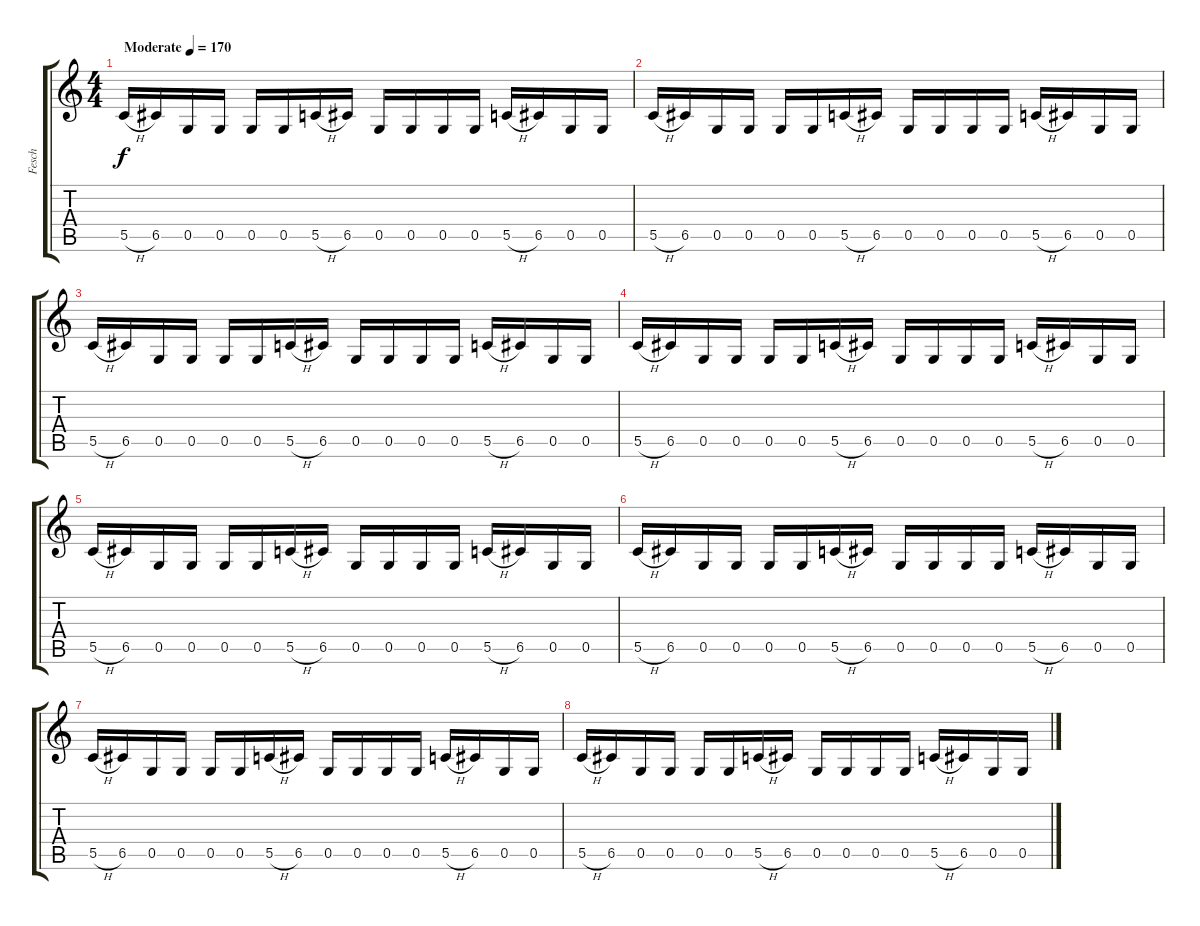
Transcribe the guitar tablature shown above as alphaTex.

\track ("Fesch" "Fesch") {instrument distortionguitar}
\staff {score tabs}
\tuning (D4 A3 F3 C3 G2 C2) {hide}
\ts (4 4)
\tempo (170 "Moderate")
\clef g2
\ks c
5.5{h}.16{dy f instrument distortionguitar} 6.5.16 0.5.16 0.5.16 0.5.16 0.5.16 5.5{h}.16 6.5.16 0.5.16 0.5.16 0.5.16 0.5.16 5.5{h}.16 6.5.16 0.5.16 0.5.16 |
5.5{h}.16 6.5.16 0.5.16 0.5.16 0.5.16 0.5.16 5.5{h}.16 6.5.16 0.5.16 0.5.16 0.5.16 0.5.16 5.5{h}.16 6.5.16 0.5.16 0.5.16 |
5.5{h}.16 6.5.16 0.5.16 0.5.16 0.5.16 0.5.16 5.5{h}.16 6.5.16 0.5.16 0.5.16 0.5.16 0.5.16 5.5{h}.16 6.5.16 0.5.16 0.5.16 |
5.5{h}.16 6.5.16 0.5.16 0.5.16 0.5.16 0.5.16 5.5{h}.16 6.5.16 0.5.16 0.5.16 0.5.16 0.5.16 5.5{h}.16 6.5.16 0.5.16 0.5.16 |
5.5{h}.16 6.5.16 0.5.16 0.5.16 0.5.16 0.5.16 5.5{h}.16 6.5.16 0.5.16 0.5.16 0.5.16 0.5.16 5.5{h}.16 6.5.16 0.5.16 0.5.16 |
5.5{h}.16 6.5.16 0.5.16 0.5.16 0.5.16 0.5.16 5.5{h}.16 6.5.16 0.5.16 0.5.16 0.5.16 0.5.16 5.5{h}.16 6.5.16 0.5.16 0.5.16 |
5.5{h}.16 6.5.16 0.5.16 0.5.16 0.5.16 0.5.16 5.5{h}.16 6.5.16 0.5.16 0.5.16 0.5.16 0.5.16 5.5{h}.16 6.5.16 0.5.16 0.5.16 |
5.5{h}.16 6.5.16 0.5.16 0.5.16 0.5.16 0.5.16 5.5{h}.16 6.5.16 0.5.16 0.5.16 0.5.16 0.5.16 5.5{h}.16 6.5.16 0.5.16 0.5.16
